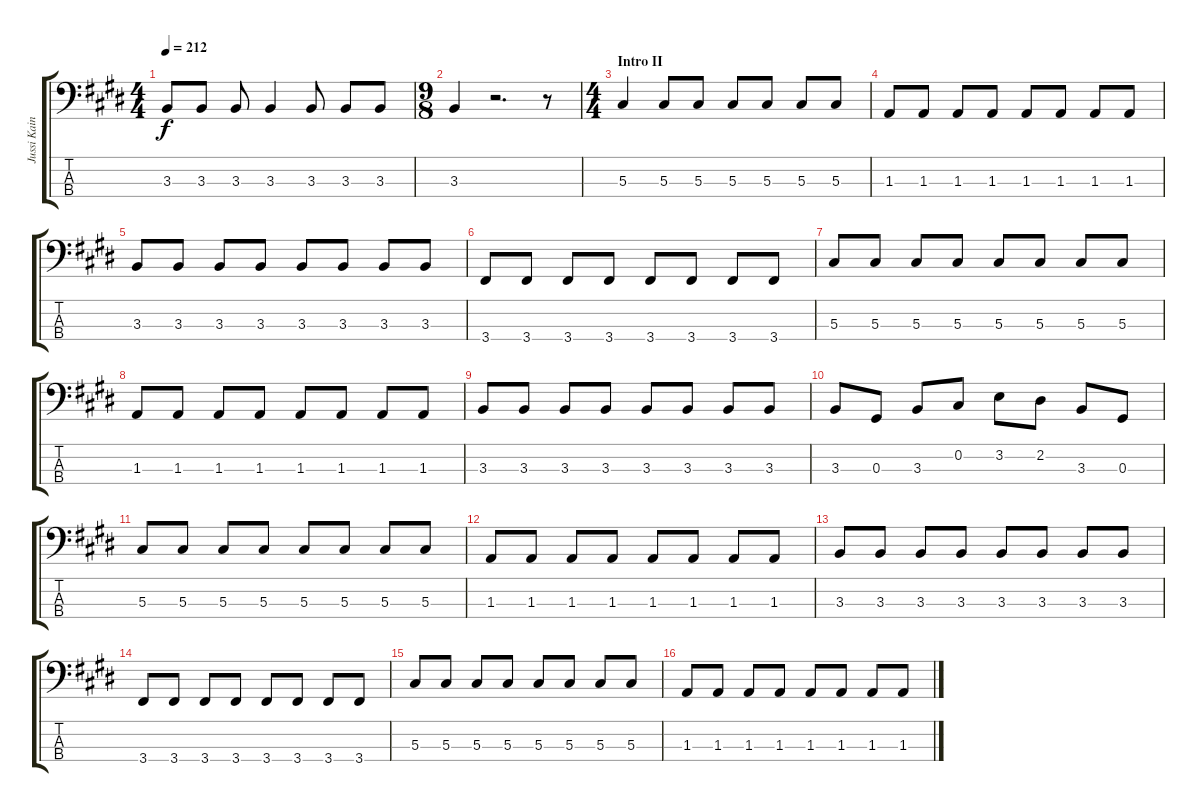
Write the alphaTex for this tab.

\track ("Jussi Kainulainen - Bass" "Jussi Kain") {instrument electricbassfinger}
\staff {score tabs}
\tuning (Gb2 Db2 Ab1 Eb1) {hide}
\ts (4 4)
\tempo 212
\clef f4
\ks c#minor
3.3.8{dy f} 3.3.8 3.3.8 3.3.4 3.3.8 3.3.8 3.3.8 |
\ts (9 8)
3.3.4 r.2{d} r.8 |
\ts (4 4)
\section ("" "Intro II")
5.3.4 5.3.8 5.3.8 5.3.8 5.3.8 5.3.8 5.3.8 |
1.3.8 1.3.8 1.3.8 1.3.8 1.3.8 1.3.8 1.3.8 1.3.8 |
3.3.8 3.3.8 3.3.8 3.3.8 3.3.8 3.3.8 3.3.8 3.3.8 |
3.4.8 3.4.8 3.4.8 3.4.8 3.4.8 3.4.8 3.4.8 3.4.8 |
5.3.8 5.3.8 5.3.8 5.3.8 5.3.8 5.3.8 5.3.8 5.3.8 |
1.3.8 1.3.8 1.3.8 1.3.8 1.3.8 1.3.8 1.3.8 1.3.8 |
3.3.8 3.3.8 3.3.8 3.3.8 3.3.8 3.3.8 3.3.8 3.3.8 |
3.3.8 0.3.8 3.3.8 0.2.8 3.2.8 2.2.8 3.3.8 0.3.8 |
5.3.8 5.3.8 5.3.8 5.3.8 5.3.8 5.3.8 5.3.8 5.3.8 |
1.3.8 1.3.8 1.3.8 1.3.8 1.3.8 1.3.8 1.3.8 1.3.8 |
3.3.8 3.3.8 3.3.8 3.3.8 3.3.8 3.3.8 3.3.8 3.3.8 |
3.4.8 3.4.8 3.4.8 3.4.8 3.4.8 3.4.8 3.4.8 3.4.8 |
5.3.8 5.3.8 5.3.8 5.3.8 5.3.8 5.3.8 5.3.8 5.3.8 |
1.3.8 1.3.8 1.3.8 1.3.8 1.3.8 1.3.8 1.3.8 1.3.8
